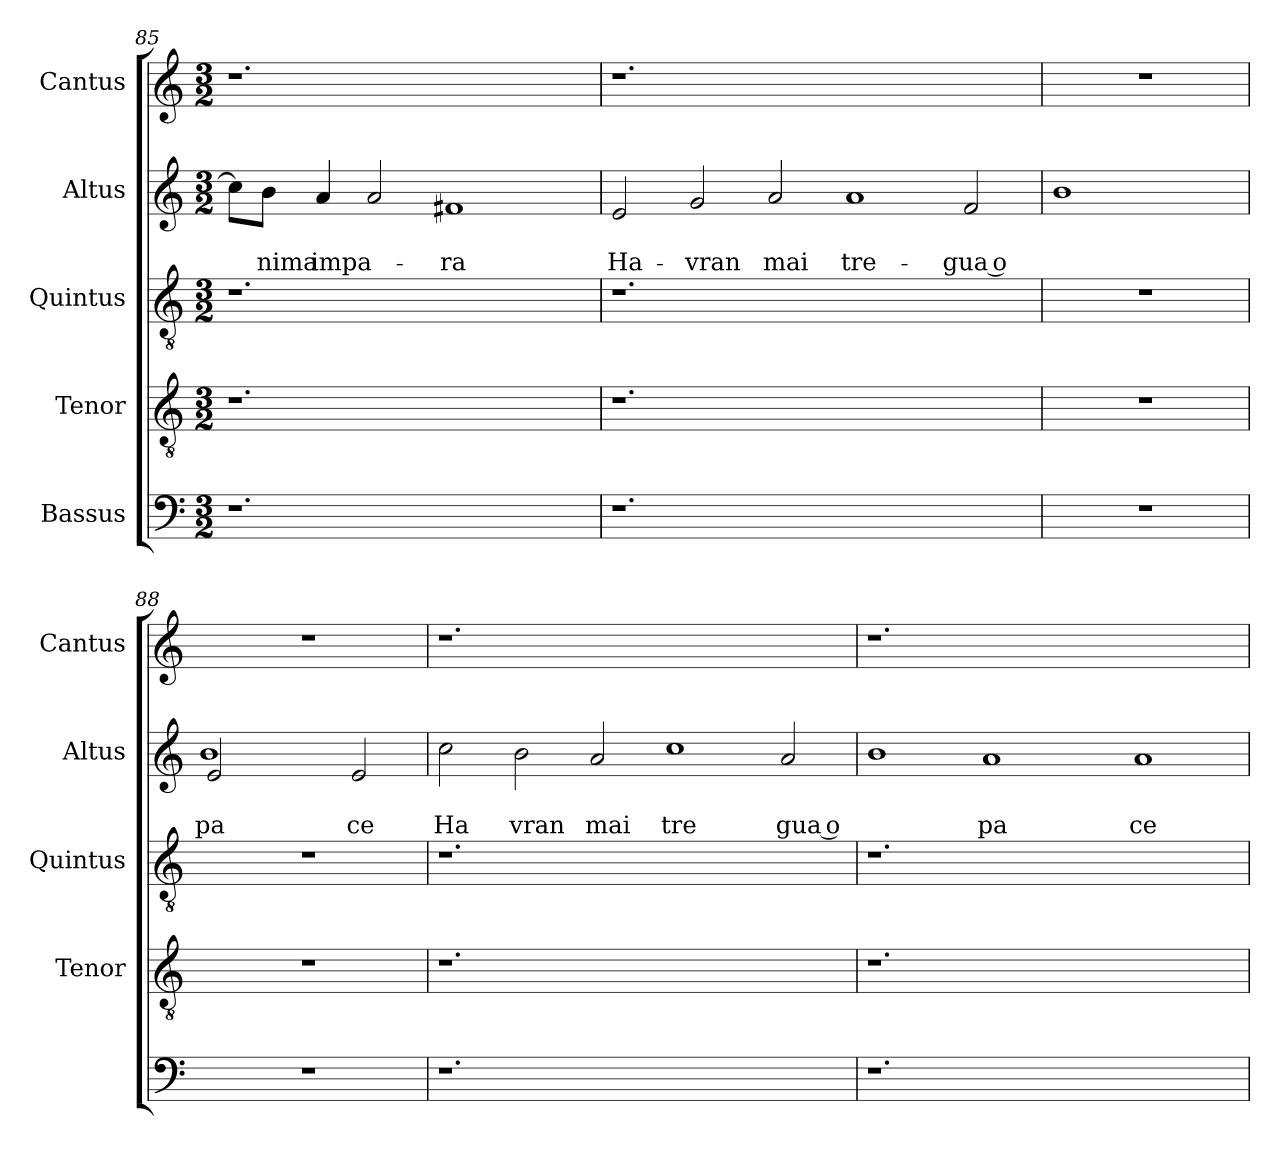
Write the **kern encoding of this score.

**kern	**kern	**kern	**kern	**text	**text	**kern
*part5	*part4	*part3	*part2	*part2	*part2	*part1
*staff5	*staff4	*staff3	*staff2	*staff2	*staff2	*staff1
*I"Bassus	*I"Tenor	*I"Quintus	*I"Altus	*	*	*I"Cantus
*	*I'Tenor	*I'Quintus	*I'Altus	*	*	*I'Cantus
*clefF4	*clefGv2	*clefGv2	*clefG2	*	*	*clefG2
*k[]	*k[]	*k[]	*k[]	*	*	*k[]
*C:	*C:	*C:	*C:	*	*	*C:
*M3/2	*M3/2	*M3/2	*M3/2	*	*	*M3/2
=85	=85	=85	=85	=85	=85	=85
1.r	1.r	1.r	8cc\L]	.	.	1.r
!	!	!	!	!	!LO:LY:b	!
.	.	.	8b\J	.	-nima	.
!	!	!	!	!	!LO:LY:b	!
.	.	.	4a/	.	impa-	.
.	.	.	2a/	.	.	.
!	!	!	!	!	!LO:LY:b	!
.	.	.	1f#X	.	-ra	.
2ryy	2ryy	2ryy	.	.	.	2ryy
=86	=86	=86	=86	=86	=86	=86
!	!	!	!	!	!LO:LY:b	!
1.r	1.r	1.r	2e/	.	Ha-	1.r
!	!	!	!	!	!LO:LY:b	!
.	.	.	2g/	.	-vran	.
!	!	!	!	!	!LO:LY:b	!
.	.	.	2a/	.	mai	.
!	!	!	!	!	!LO:LY:b	!
1.ryy	1.ryy	1.ryy	1a	.	tre-	1.ryy
!	!	!	!	!	!LO:LY:b	!
.	.	.	2f/	.	-gua o	.
=87	=87	=87	=87	=87	=87	=87
1.r	1.r	1.r	1b	.	.	1.r
.	.	.	2ryy	.	.	.
!!LO:LB:g=z
=88	=88	=88	=88	=88	=88	=88
*	*	*	*^	*	*	*
!	!	!	!	!	!	!LO:LY:b	!
1.r	1.r	1.r	1b	2e/	.	pa	1.r
.	.	.	.	1ryy	.	.	.
!	!	!	!	!	!	!LO:LY:b	!
.	.	.	2e/	.	.	ce	.
*	*	*	*v	*v	*	*	*
=89	=89	=89	=89	=89	=89	=89
!	!	!	!	!	!LO:LY:b	!
1.r	1.r	1.r	2cc\	.	Ha	1.r
!	!	!	!	!	!LO:LY:b	!
.	.	.	2b\	.	vran	.
!	!	!	!	!	!LO:LY:b	!
.	.	.	2a/	.	mai	.
!	!	!	!	!	!LO:LY:b	!
1.ryy	1.ryy	1.ryy	1cc	.	tre	1.ryy
!	!	!	!	!	!LO:LY:b	!
.	.	.	2a/	.	gua o	.
=90	=90	=90	=90	=90	=90	=90
1.r	1.r	1.r	1b	.	.	1.r
!	!	!	!	!	!LO:LY:b	!
.	.	.	1a	.	pa	.
1.ryy	1.ryy	1.ryy	.	.	.	1.ryy
!	!	!	!	!	!LO:LY:b	!
.	.	.	1a	.	ce	.
=	=	=	=	=	=	=
*-	*-	*-	*-	*-	*-	*-
